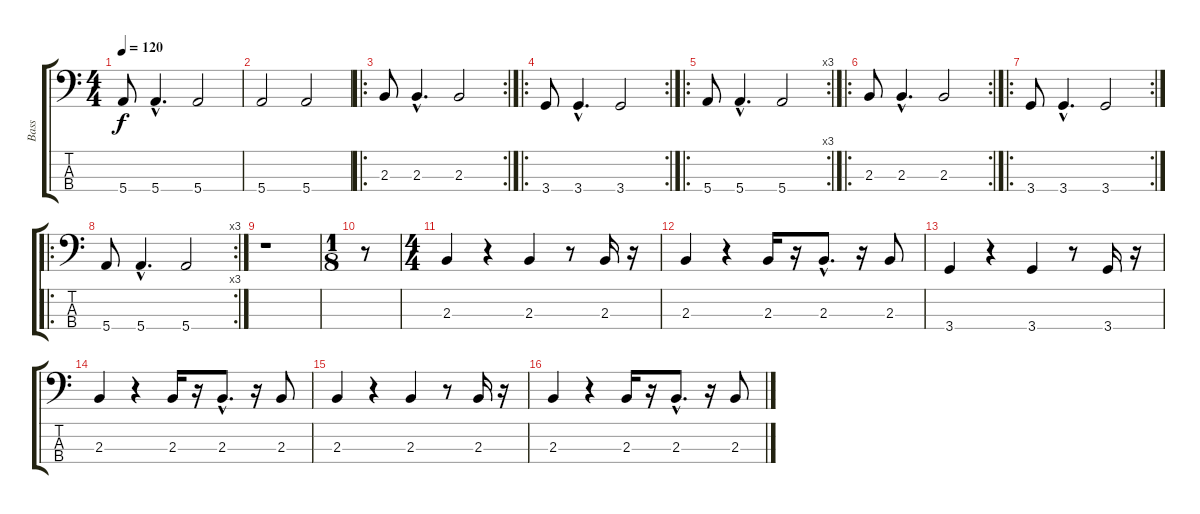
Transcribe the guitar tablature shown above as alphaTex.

\track ("Bass" "Bass") {instrument electricbasspick}
\staff {score tabs}
\tuning (G2 D2 A1 E1) {hide}
\ts (4 4)
\tempo 120
\clef f4
\ks c
5.4.8{dy f} 5.4{hac}.4{d} 5.4.2 |
5.4.2 5.4.2 |
\ro
\rc 2
2.3.8 2.3{hac}.4{d} 2.3.2 |
\ro
\rc 2
3.4.8 3.4{hac}.4{d} 3.4.2 |
\ro
\rc 3
5.4.8 5.4{hac}.4{d} 5.4.2 |
\ro
\rc 2
2.3.8 2.3{hac}.4{d} 2.3.2 |
\ro
\rc 2
3.4.8 3.4{hac}.4{d} 3.4.2 |
\ro
\rc 3
5.4.8 5.4{hac}.4{d} 5.4.2 |
r.1 |
\ts (1 8)
r.8 |
\ts (4 4)
2.3.4 r.4 2.3.4 r.8 2.3.16 r.16 |
2.3.4 r.4 2.3.16 r.16 2.3{hac}.8{d} r.16 2.3.8 |
3.4.4 r.4 3.4.4 r.8 3.4.16 r.16 |
2.3.4 r.4 2.3.16 r.16 2.3{hac}.8{d} r.16 2.3.8 |
2.3.4 r.4 2.3.4 r.8 2.3.16 r.16 |
2.3.4 r.4 2.3.16 r.16 2.3{hac}.8{d} r.16 2.3.8
